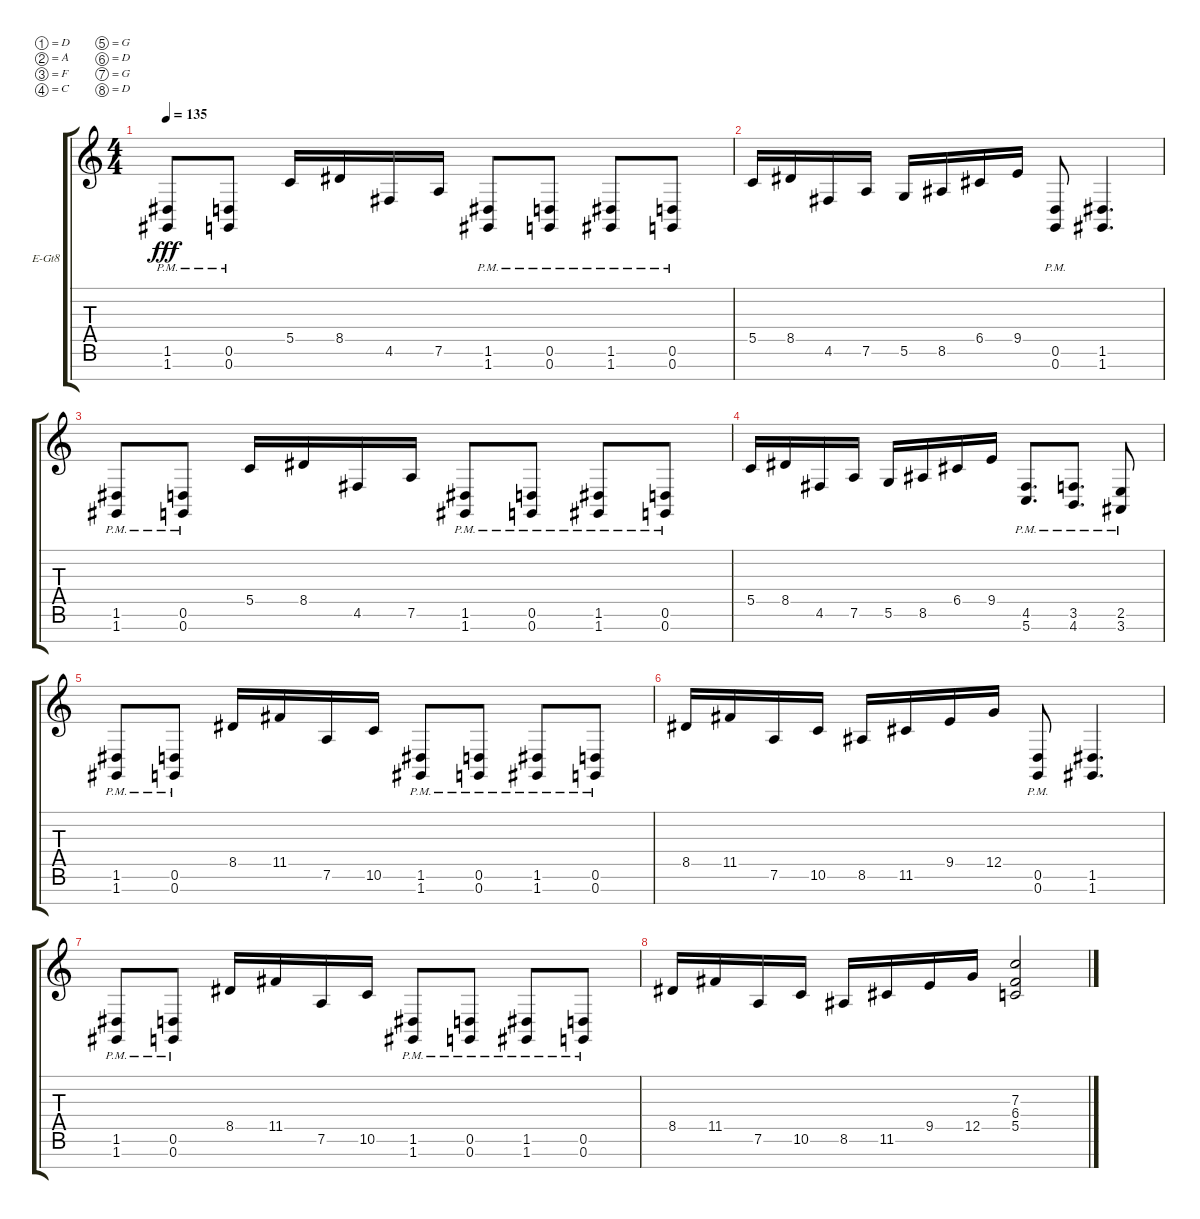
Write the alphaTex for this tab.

\bracketExtendMode groupsimilarinstruments
\firstSystemTrackNameOrientation horizontal
\otherSystemsTrackNameOrientation horizontal
\track ("Sam" "E-Gt8") {instrument overdrivenguitar}
\staff {score tabs}
\tuning (D4 A3 F3 C3 G2 D2 G1 D1)
\ts (4 4)
\tempo 135
\clef g2
\ks c
(1.7{pm} 1.6{pm}).8{dy fff} (0.7{pm} 0.6{pm}).8 5.5.16 8.5.16 4.6.16 7.6.16 (1.7{pm} 1.6{pm}).8 (0.7{pm} 0.6{pm}).8 (1.7{pm} 1.6{pm}).8 (0.7{pm} 0.6{pm}).8 |
5.5.16 8.5.16 4.6.16 7.6.16 5.6.16 8.6.16 6.5.16 9.5.16 (0.7{pm} 0.6{pm}).8 (1.7 1.6).4{d} |
(1.7{pm} 1.6{pm}).8 (0.7{pm} 0.6{pm}).8 5.5.16 8.5.16 4.6.16 7.6.16 (1.7{pm} 1.6{pm}).8 (0.7{pm} 0.6{pm}).8 (1.7{pm} 1.6{pm}).8 (0.7{pm} 0.6{pm}).8 |
5.5.16 8.5.16 4.6.16 7.6.16 5.6.16 8.6.16 6.5.16 9.5.16 (5.7{pm} 4.6{pm}).8{d} (4.7{pm} 3.6{pm}).8{d} (3.7{pm} 2.6{pm}).8 |
(1.7{pm} 1.6{pm}).8 (0.7{pm} 0.6{pm}).8 8.5.16 11.5.16 7.6.16 10.6.16 (1.7{pm} 1.6{pm}).8 (0.7{pm} 0.6{pm}).8 (1.7{pm} 1.6{pm}).8 (0.7{pm} 0.6{pm}).8 |
8.5.16 11.5.16 7.6.16 10.6.16 8.6.16 11.6.16 9.5.16 12.5.16 (0.7{pm} 0.6{pm}).8 (1.7 1.6).4{d} |
(1.7{pm} 1.6{pm}).8 (0.7{pm} 0.6{pm}).8 8.5.16 11.5.16 7.6.16 10.6.16 (1.7{pm} 1.6{pm}).8 (0.7{pm} 0.6{pm}).8 (1.7{pm} 1.6{pm}).8 (0.7{pm} 0.6{pm}).8 |
8.5.16 11.5.16 7.6.16 10.6.16 8.6.16 11.6.16 9.5.16 12.5.16 (5.5 6.4 7.3).2
